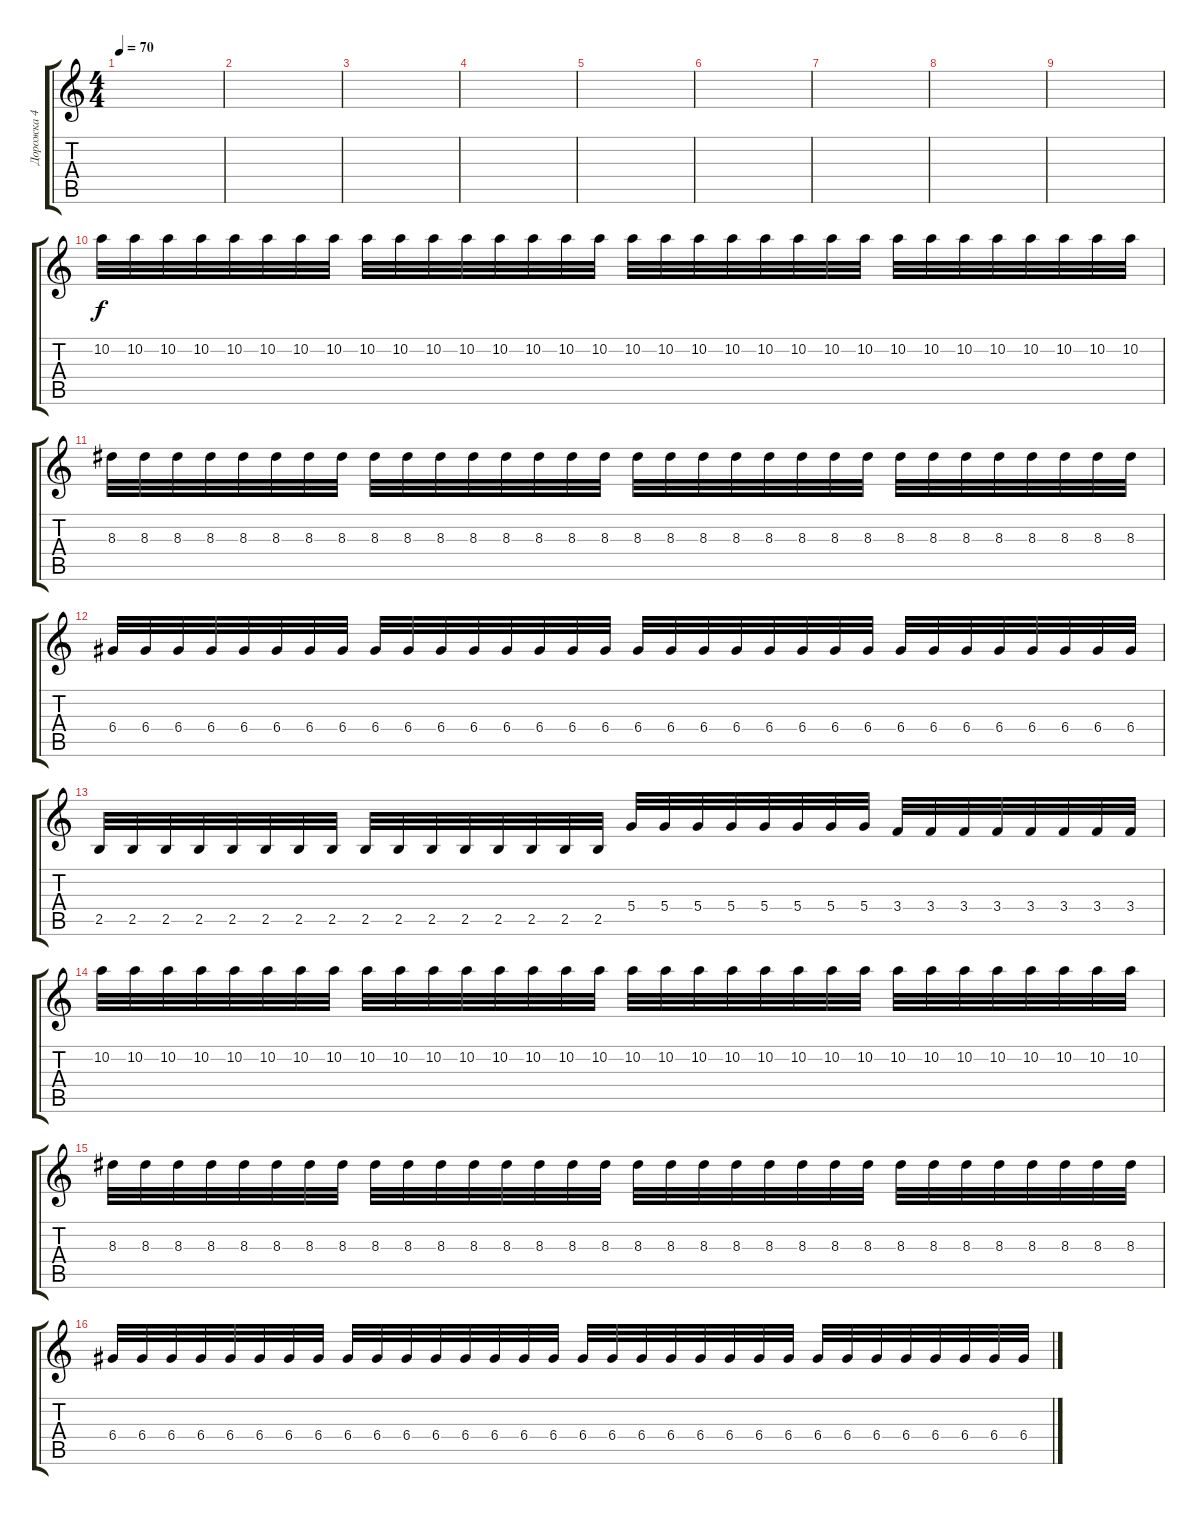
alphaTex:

\track ("Дорожка 4" "Дорожка 4") {mute instrument distortionguitar}
\staff {score tabs}
\tuning (E4 B3 G3 D3 A2 E2) {hide}
\ts (4 4)
\tempo 70
\clef g2
\ks c
|
|
|
|
|
|
|
|
|
10.2.32{dy f} 10.2.32 10.2.32 10.2.32 10.2.32 10.2.32 10.2.32 10.2.32 10.2.32 10.2.32 10.2.32 10.2.32 10.2.32 10.2.32 10.2.32 10.2.32 10.2.32 10.2.32 10.2.32 10.2.32 10.2.32 10.2.32 10.2.32 10.2.32 10.2.32 10.2.32 10.2.32 10.2.32 10.2.32 10.2.32 10.2.32 10.2.32 |
8.3.32 8.3.32 8.3.32 8.3.32 8.3.32 8.3.32 8.3.32 8.3.32 8.3.32 8.3.32 8.3.32 8.3.32 8.3.32 8.3.32 8.3.32 8.3.32 8.3.32 8.3.32 8.3.32 8.3.32 8.3.32 8.3.32 8.3.32 8.3.32 8.3.32 8.3.32 8.3.32 8.3.32 8.3.32 8.3.32 8.3.32 8.3.32 |
6.4.32 6.4.32 6.4.32 6.4.32 6.4.32 6.4.32 6.4.32 6.4.32 6.4.32 6.4.32 6.4.32 6.4.32 6.4.32 6.4.32 6.4.32 6.4.32 6.4.32 6.4.32 6.4.32 6.4.32 6.4.32 6.4.32 6.4.32 6.4.32 6.4.32 6.4.32 6.4.32 6.4.32 6.4.32 6.4.32 6.4.32 6.4.32 |
2.5.32 2.5.32 2.5.32 2.5.32 2.5.32 2.5.32 2.5.32 2.5.32 2.5.32 2.5.32 2.5.32 2.5.32 2.5.32 2.5.32 2.5.32 2.5.32 5.4.32 5.4.32 5.4.32 5.4.32 5.4.32 5.4.32 5.4.32 5.4.32 3.4.32 3.4.32 3.4.32 3.4.32 3.4.32 3.4.32 3.4.32 3.4.32 |
10.2.32 10.2.32 10.2.32 10.2.32 10.2.32 10.2.32 10.2.32 10.2.32 10.2.32 10.2.32 10.2.32 10.2.32 10.2.32 10.2.32 10.2.32 10.2.32 10.2.32 10.2.32 10.2.32 10.2.32 10.2.32 10.2.32 10.2.32 10.2.32 10.2.32 10.2.32 10.2.32 10.2.32 10.2.32 10.2.32 10.2.32 10.2.32 |
8.3.32 8.3.32 8.3.32 8.3.32 8.3.32 8.3.32 8.3.32 8.3.32 8.3.32 8.3.32 8.3.32 8.3.32 8.3.32 8.3.32 8.3.32 8.3.32 8.3.32 8.3.32 8.3.32 8.3.32 8.3.32 8.3.32 8.3.32 8.3.32 8.3.32 8.3.32 8.3.32 8.3.32 8.3.32 8.3.32 8.3.32 8.3.32 |
6.4.32 6.4.32 6.4.32 6.4.32 6.4.32 6.4.32 6.4.32 6.4.32 6.4.32 6.4.32 6.4.32 6.4.32 6.4.32 6.4.32 6.4.32 6.4.32 6.4.32 6.4.32 6.4.32 6.4.32 6.4.32 6.4.32 6.4.32 6.4.32 6.4.32 6.4.32 6.4.32 6.4.32 6.4.32 6.4.32 6.4.32 6.4.32
